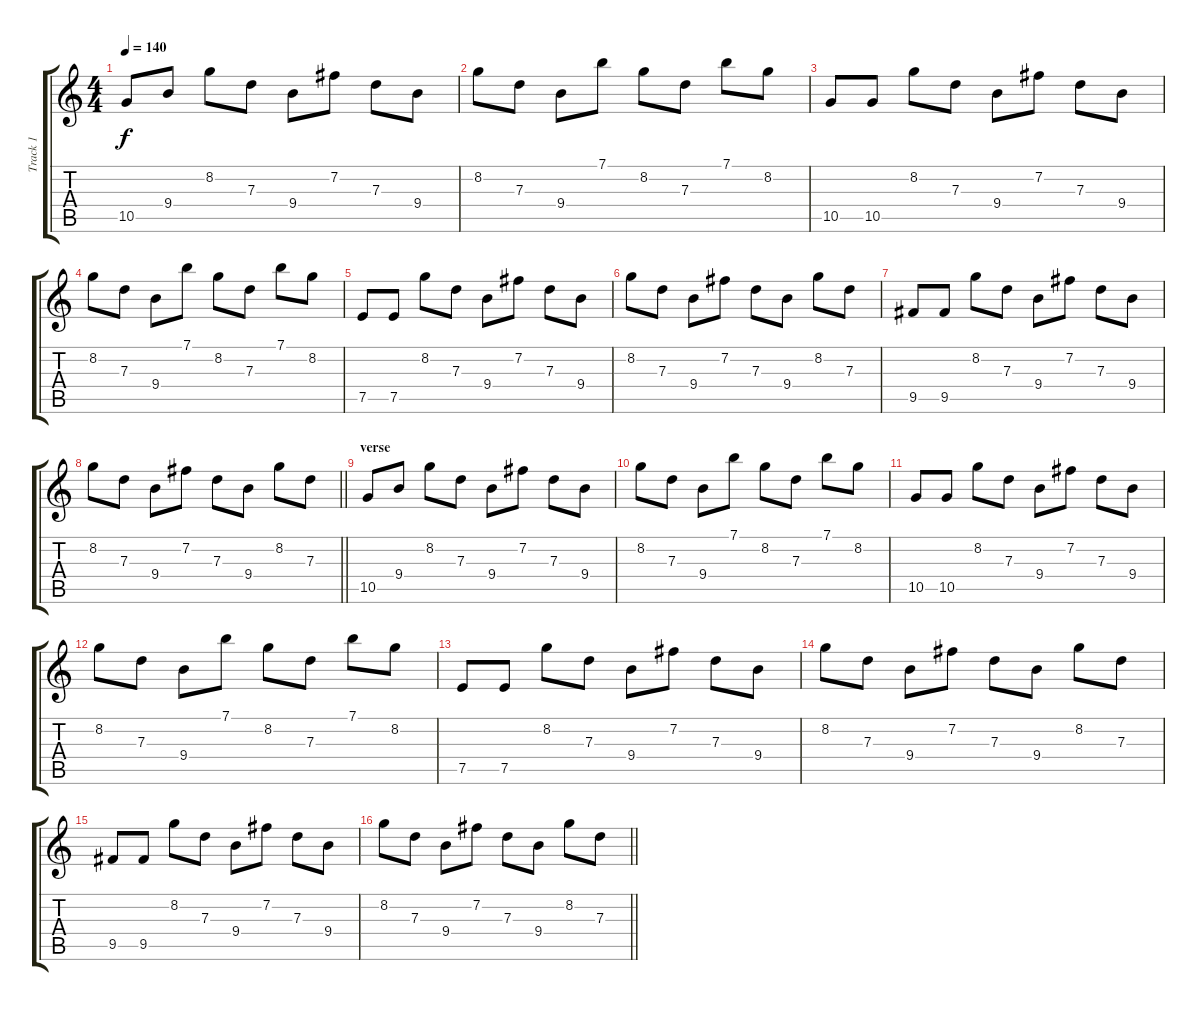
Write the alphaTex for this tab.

\track ("Track 1" "Track 1") {instrument acousticguitarsteel}
\staff {score tabs}
\tuning (E4 B3 G3 D3 A2 E2) {hide}
\ts (4 4)
\tempo 140
\clef g2
\ks c
10.5.8{dy f instrument acousticguitarsteel} 9.4.8 8.2.8 7.3.8 9.4.8 7.2.8 7.3.8 9.4.8 |
8.2.8 7.3.8 9.4.8 7.1.8 8.2.8 7.3.8 7.1.8 8.2.8 |
10.5.8 10.5.8 8.2.8 7.3.8 9.4.8 7.2.8 7.3.8 9.4.8 |
8.2.8 7.3.8 9.4.8 7.1.8 8.2.8 7.3.8 7.1.8 8.2.8 |
7.5.8 7.5.8 8.2.8 7.3.8 9.4.8 7.2.8 7.3.8 9.4.8 |
8.2.8 7.3.8 9.4.8 7.2.8 7.3.8 9.4.8 8.2.8 7.3.8 |
9.5.8 9.5.8 8.2.8 7.3.8 9.4.8 7.2.8 7.3.8 9.4.8 |
\barLineRight lightlight
8.2.8 7.3.8 9.4.8 7.2.8 7.3.8 9.4.8 8.2.8 7.3.8 |
\section ("" "verse")
10.5.8 9.4.8 8.2.8 7.3.8 9.4.8 7.2.8 7.3.8 9.4.8 |
8.2.8 7.3.8 9.4.8 7.1.8 8.2.8 7.3.8 7.1.8 8.2.8 |
10.5.8 10.5.8 8.2.8 7.3.8 9.4.8 7.2.8 7.3.8 9.4.8 |
8.2.8 7.3.8 9.4.8 7.1.8 8.2.8 7.3.8 7.1.8 8.2.8 |
7.5.8 7.5.8 8.2.8 7.3.8 9.4.8 7.2.8 7.3.8 9.4.8 |
8.2.8 7.3.8 9.4.8 7.2.8 7.3.8 9.4.8 8.2.8 7.3.8 |
9.5.8 9.5.8 8.2.8 7.3.8 9.4.8 7.2.8 7.3.8 9.4.8 |
\barLineRight lightlight
8.2.8 7.3.8 9.4.8 7.2.8 7.3.8 9.4.8 8.2.8 7.3.8
